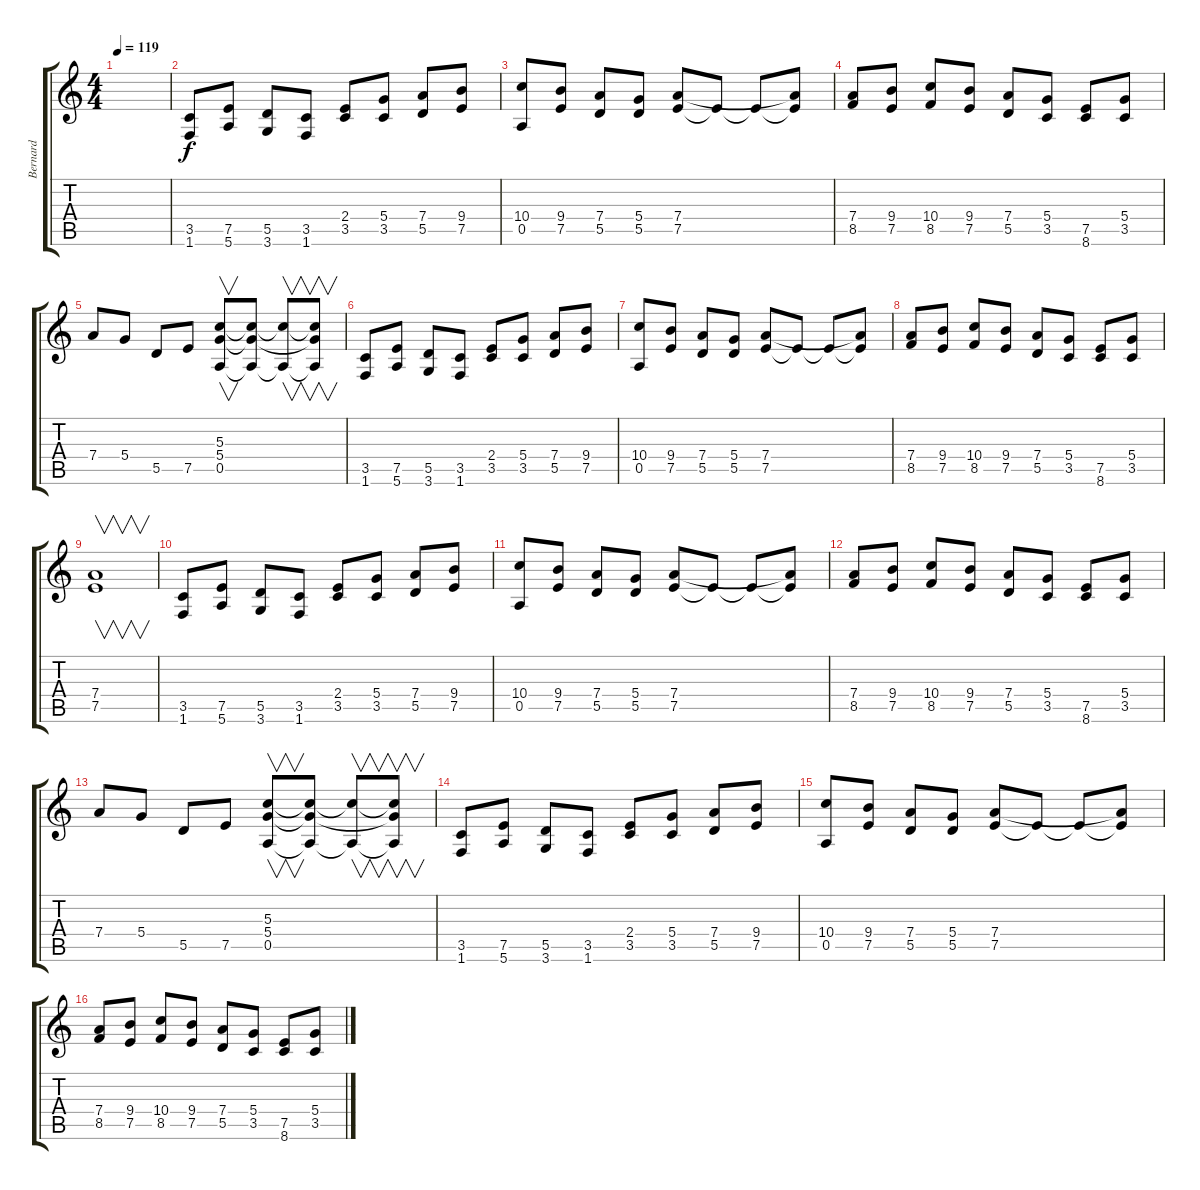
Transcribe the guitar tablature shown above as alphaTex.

\track ("Bernard" "Bernard") {instrument overdrivenguitar}
\staff {score tabs}
\tuning (E4 B3 G3 D3 A2 E2) {hide}
\ts (4 4)
\tempo 119
\clef g2
\ks c
|
(3.5 1.6).8 (7.5 5.6).8 (5.5 3.6).8 (3.5 1.6).8 (2.4 3.5).8 (5.4 3.5).8 (7.4 5.5).8 (9.4 7.5).8 |
(10.4 0.5).8 (9.4 7.5).8 (7.4 5.5).8 (5.4 5.5).8 (7.4 7.5).8 7.5{t}.8 7.5{t}.8 (7.4{t} 7.5{t}).8 |
(7.4 8.5).8 (9.4 7.5).8 (10.4 8.5).8 (9.4 7.5).8 (7.4 5.5).8 (5.4 3.5).8 (7.5 8.6).8 (5.4 3.5).8 |
7.4.8 5.4.8 5.5.8 7.5.8 (5.3 5.4 0.5).8{v} (5.3{t} 5.4{t} 0.5{t}).8 (5.3{t} 0.5{t}).8{v} (5.3{t} 5.4{t} 0.5{t}).8{v} |
(3.5 1.6).8 (7.5 5.6).8 (5.5 3.6).8 (3.5 1.6).8 (2.4 3.5).8 (5.4 3.5).8 (7.4 5.5).8 (9.4 7.5).8 |
(10.4 0.5).8 (9.4 7.5).8 (7.4 5.5).8 (5.4 5.5).8 (7.4 7.5).8 7.5{t}.8 7.5{t}.8 (7.4{t} 7.5{t}).8 |
(7.4 8.5).8 (9.4 7.5).8 (10.4 8.5).8 (9.4 7.5).8 (7.4 5.5).8 (5.4 3.5).8 (7.5 8.6).8 (5.4 3.5).8 |
(7.4 7.5).1{v} |
(3.5 1.6).8 (7.5 5.6).8 (5.5 3.6).8 (3.5 1.6).8 (2.4 3.5).8 (5.4 3.5).8 (7.4 5.5).8 (9.4 7.5).8 |
(10.4 0.5).8 (9.4 7.5).8 (7.4 5.5).8 (5.4 5.5).8 (7.4 7.5).8 7.5{t}.8 7.5{t}.8 (7.4{t} 7.5{t}).8 |
(7.4 8.5).8 (9.4 7.5).8 (10.4 8.5).8 (9.4 7.5).8 (7.4 5.5).8 (5.4 3.5).8 (7.5 8.6).8 (5.4 3.5).8 |
7.4.8 5.4.8 5.5.8 7.5.8 (5.3 5.4 0.5).8{v} (5.3{t} 5.4{t} 0.5{t}).8 (5.3{t} 0.5{t}).8{v} (5.3{t} 5.4{t} 0.5{t}).8{v} |
(3.5 1.6).8 (7.5 5.6).8 (5.5 3.6).8 (3.5 1.6).8 (2.4 3.5).8 (5.4 3.5).8 (7.4 5.5).8 (9.4 7.5).8 |
(10.4 0.5).8 (9.4 7.5).8 (7.4 5.5).8 (5.4 5.5).8 (7.4 7.5).8 7.5{t}.8 7.5{t}.8 (7.4{t} 7.5{t}).8 |
(7.4 8.5).8 (9.4 7.5).8 (10.4 8.5).8 (9.4 7.5).8 (7.4 5.5).8 (5.4 3.5).8 (7.5 8.6).8 (5.4 3.5).8
